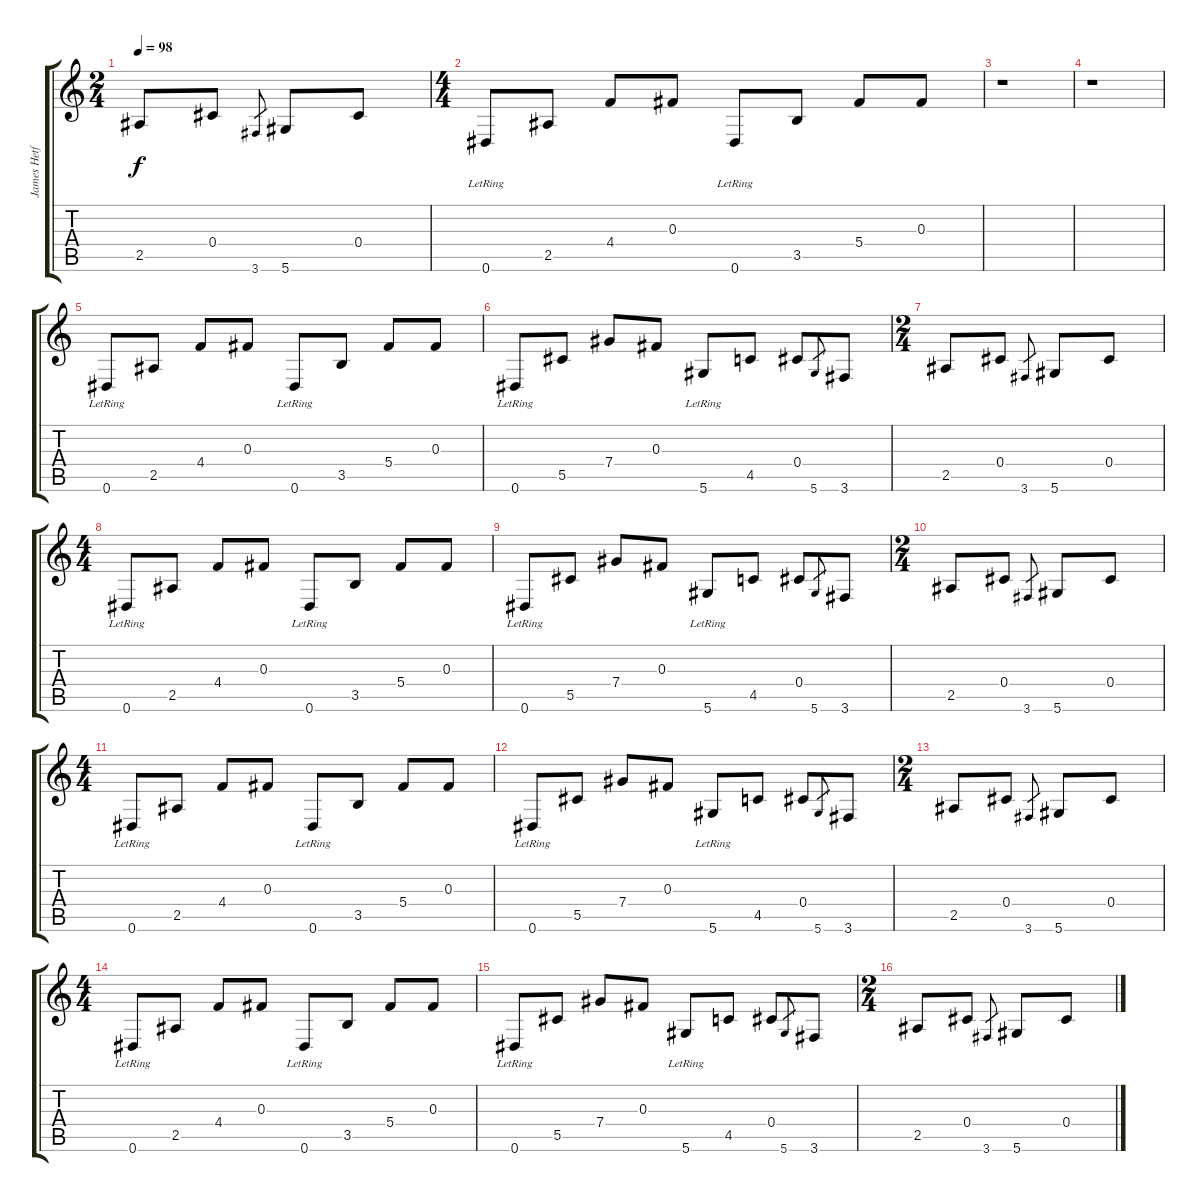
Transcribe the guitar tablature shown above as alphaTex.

\track ("James Hetfield (Distortion Guitar)" "James Hetf") {instrument distortionguitar}
\staff {score tabs}
\tuning (Eb4 Bb3 Gb3 Db3 Ab2 Eb2) {hide}
\ts (2 4)
\tempo 98
\clef g2
\ks c
2.5.8{dy f} 0.4.8 3.6.8{gr} 5.6.8 0.4.8 |
\ts (4 4)
0.6{lr}.8 2.5.8 4.4.8 0.3.8 0.6{lr}.8 3.5.8 5.4.8 0.3.8 |
r.1 |
r.1 |
0.6{lr}.8 2.5.8 4.4.8 0.3.8 0.6{lr}.8 3.5.8 5.4.8 0.3.8 |
0.6{lr}.8 5.5.8 7.4.8 0.3.8 5.6{lr}.8 4.5.8 0.4.8 5.6.8{gr} 3.6.8 |
\ts (2 4)
2.5.8 0.4.8 3.6.8{gr} 5.6.8 0.4.8 |
\ts (4 4)
0.6{lr}.8 2.5.8 4.4.8 0.3.8 0.6{lr}.8 3.5.8 5.4.8 0.3.8 |
0.6{lr}.8 5.5.8 7.4.8 0.3.8 5.6{lr}.8 4.5.8 0.4.8 5.6.8{gr} 3.6.8 |
\ts (2 4)
2.5.8 0.4.8 3.6.8{gr} 5.6.8 0.4.8 |
\ts (4 4)
0.6{lr}.8 2.5.8 4.4.8 0.3.8 0.6{lr}.8 3.5.8 5.4.8 0.3.8 |
0.6{lr}.8 5.5.8 7.4.8 0.3.8 5.6{lr}.8 4.5.8 0.4.8 5.6.8{gr} 3.6.8 |
\ts (2 4)
2.5.8 0.4.8 3.6.8{gr} 5.6.8 0.4.8 |
\ts (4 4)
0.6{lr}.8 2.5.8 4.4.8 0.3.8 0.6{lr}.8 3.5.8 5.4.8 0.3.8 |
0.6{lr}.8 5.5.8 7.4.8 0.3.8 5.6{lr}.8 4.5.8 0.4.8 5.6.8{gr} 3.6.8 |
\ts (2 4)
2.5.8 0.4.8 3.6.8{gr} 5.6.8 0.4.8
